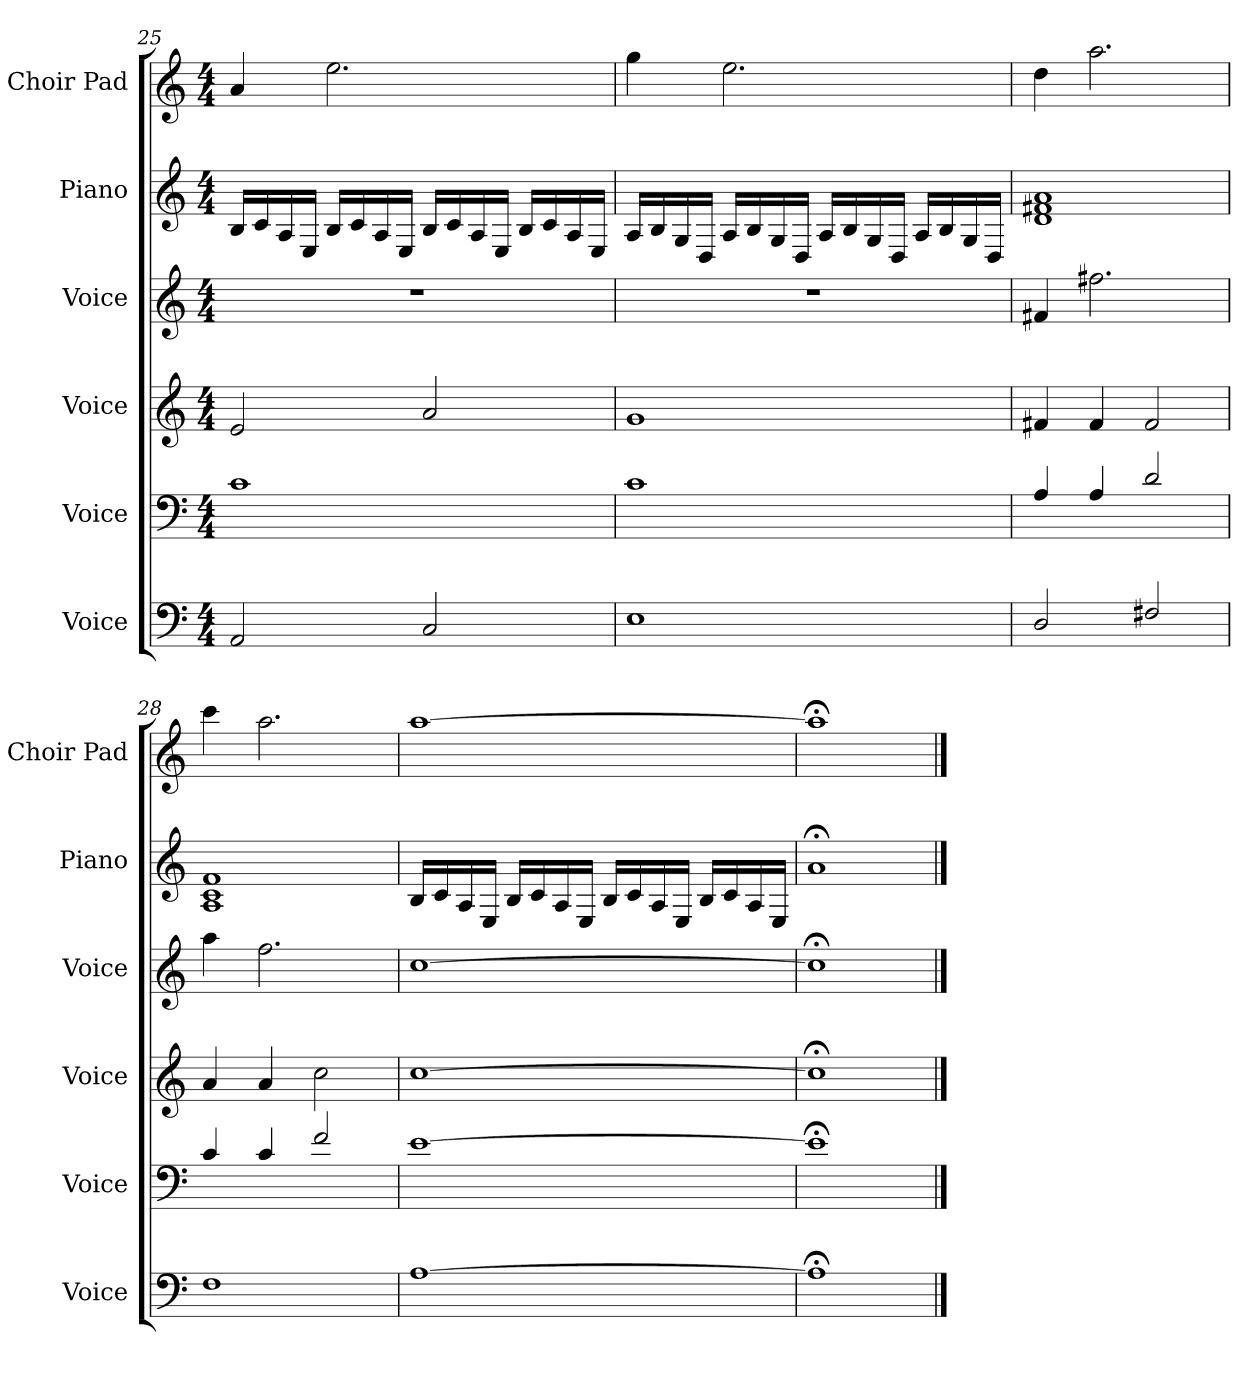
**kern	**kern	**kern	**kern	**kern	**kern
*part6	*part5	*part4	*part3	*part2	*part1
*staff6	*staff5	*staff4	*staff3	*staff2	*staff1
*I"Voice	*I"Voice	*I"Voice	*I"Voice	*I"Piano	*I"Choir Pad
*I'Voice	*I'Voice	*I'Voice	*I'Voice	*I'Piano	*I'Choir Pad
!!LO:LB:g=z
*clefF4	*clefF4	*clefG2	*clefG2	*clefG2	*clefG2
*k[]	*k[]	*k[]	*k[]	*k[]	*k[]
*M4/4	*M4/4	*M4/4	*M4/4	*M4/4	*M4/4
=25	=25	=25	=25	=25	=25
2AA/	1c	2e/	1r	16B/LL	4a/
.	.	.	.	16c/	.
.	.	.	.	16A/	.
.	.	.	.	16E/JJ	.
.	.	.	.	16B/LL	2.ee\
.	.	.	.	16c/	.
.	.	.	.	16A/	.
.	.	.	.	16E/JJ	.
2C/	.	2a/	.	16B/LL	.
.	.	.	.	16c/	.
.	.	.	.	16A/	.
.	.	.	.	16E/JJ	.
.	.	.	.	16B/LL	.
.	.	.	.	16c/	.
.	.	.	.	16A/	.
.	.	.	.	16E/JJ	.
=26	=26	=26	=26	=26	=26
1E	1c	1g	1r	16A/LL	4gg\
.	.	.	.	16B/	.
.	.	.	.	16G/	.
.	.	.	.	16D/JJ	.
.	.	.	.	16A/LL	2.ee\
.	.	.	.	16B/	.
.	.	.	.	16G/	.
.	.	.	.	16D/JJ	.
.	.	.	.	16A/LL	.
.	.	.	.	16B/	.
.	.	.	.	16G/	.
.	.	.	.	16D/JJ	.
.	.	.	.	16A/LL	.
.	.	.	.	16B/	.
.	.	.	.	16G/	.
.	.	.	.	16D/JJ	.
!!LO:PB:g=z
=27	=27	=27	=27	=27	=27
2D/	4A/	4f#X/	4f#X/	1d 1f#X 1a	4dd\
.	4A/	4f#/	2.ff#X\	.	2.aa\
2F#X/	2d/	2f#/	.	.	.
=28	=28	=28	=28	=28	=28
1F	4c/	4a/	4aa\	1A 1c 1f	4ccc\
.	4c/	4a/	2.ff\	.	2.aa\
.	2f/	2cc\	.	.	.
=29	=29	=29	=29	=29	=29
[1A	[1e	[1cc	[1cc	16B/LL	[1aa
.	.	.	.	16c/	.
.	.	.	.	16A/	.
.	.	.	.	16E/JJ	.
.	.	.	.	16B/LL	.
.	.	.	.	16c/	.
.	.	.	.	16A/	.
.	.	.	.	16E/JJ	.
.	.	.	.	16B/LL	.
.	.	.	.	16c/	.
.	.	.	.	16A/	.
.	.	.	.	16E/JJ	.
.	.	.	.	16B/LL	.
.	.	.	.	16c/	.
.	.	.	.	16A/	.
.	.	.	.	16E/JJ	.
=30	=30	=30	=30	=30	=30
1A;<]	1e;<]	1cc;<]	1cc;<]	1a;<	1aa;<]
==	==	==	==	==	==
*-	*-	*-	*-	*-	*-
